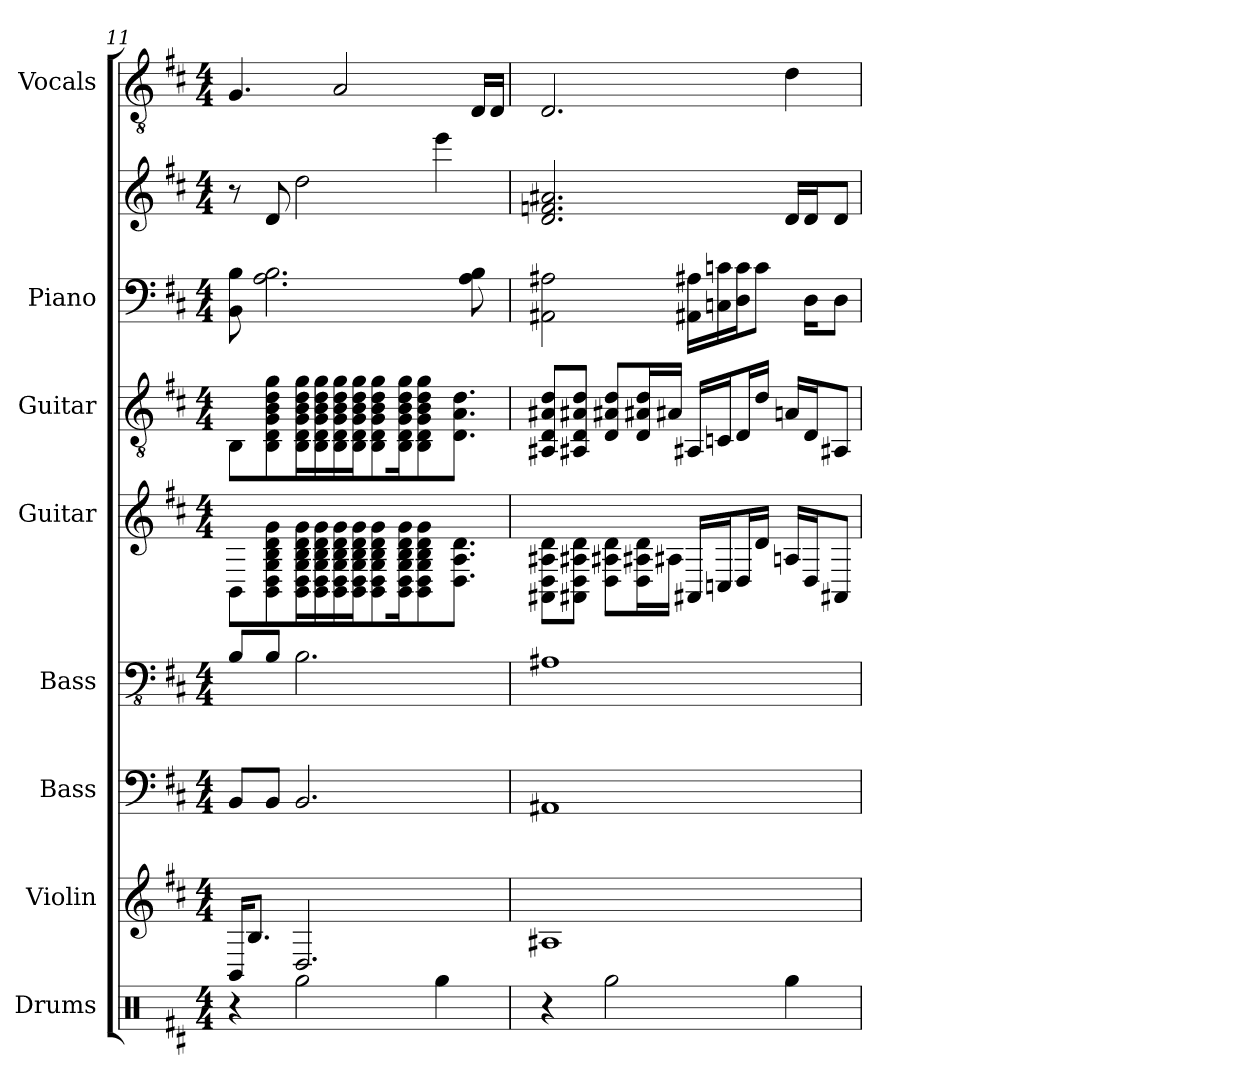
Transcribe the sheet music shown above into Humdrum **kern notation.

**kern	**kern	**kern	**kern	**kern	**kern	**kern	**kern	**kern
*part8	*part7	*part6	*part5	*part4	*part3	*part2	*part2	*part1
*staff9	*staff8	*staff7	*staff6	*staff5	*staff4	*staff3	*staff2	*staff1
*I"Drums	*I"Violin	*I"Bass	*I"Bass	*I"Guitar	*I"Guitar	*I"Piano	*	*I"Vocals
*clefX	*clefG2	*	*clefFv4	*	*clefGv2	*clefF4	*clefG2	*clefGv2
*k[f#c#]	*k[f#c#]	*k[f#c#]	*k[f#c#]	*k[f#c#]	*k[f#c#]	*k[f#c#]	*k[f#c#]	*k[f#c#]
*D:	*D:	*D:	*D:	*D:	*D:	*D:	*D:	*D:
*M4/4	*M4/4	*M4/4	*M4/4	*M4/4	*M4/4	*M4/4	*M4/4	*M4/4
=11	=11	=11	=11	=11	=11	=11	=11	=11
4r	16BB/KL	8BBL	8BB/L	8BBL	8BB/L	8BB 8B	8r	4.G
.	8.B/J	.	.	.	.	.	.	.
.	.	8BBJ	8BB/J	8g\ 8BB\ 8D\ 8G\ 8B\ 8d\J	8g/ 8BB/ 8D/ 8G/ 8B/ 8d/J	2.A 2.B	8d	.
2Rgg	2.D	2.BB	2.BB	16g\ 16BB\ 16D\ 16G\ 16B\ 16d\LL	16g\ 16BB\ 16D\ 16G\ 16B\ 16d\LL	.	2dd	.
.	.	.	.	16g\ 16BB\ 16D\ 16G\ 16B\ 16d\J	16g\ 16BB\ 16D\ 16G\ 16B\ 16d\J	.	.	.
.	.	.	.	16g\ 16BB\ 16D\ 16G\ 16B\ 16d\L	16g\ 16BB\ 16D\ 16G\ 16B\ 16d\L	.	.	2A
.	.	.	.	16g\ 16BB\ 16D\ 16G\ 16B\ 16d\JJ	16g\ 16BB\ 16D\ 16G\ 16B\ 16d\JJ	.	.	.
.	.	.	.	8g\ 8BB\ 8D\ 8G\ 8B\ 8d\L	8g\ 8BB\ 8D\ 8G\ 8B\ 8d\L	.	.	.
.	.	.	.	16g\ 16BB\ 16D\ 16G\ 16B\ 16d\K	16g\ 16BB\ 16D\ 16G\ 16B\ 16d\K	.	.	.
.	.	.	.	8g\ 8BB\ 8D\ 8G\ 8B\ 8d\J	8g\ 8BB\ 8D\ 8G\ 8B\ 8d\J	.	.	.
4Rgg	.	.	.	.	.	.	4eee	.
.	.	.	.	8.A 8.D 8.dJ	8.A 8.D 8.dJ	.	.	.
.	.	.	.	.	.	8A 8B	.	16D/LL
.	.	.	.	.	.	.	.	16D/JJ
=12	=12	=12	=12	=12	=12	=12	=12	=12
4r	1A#X	1AA#X	1AA#X	8d\ 8D\ 8A#X\ 8AA#X\L	8d/ 8D/ 8A#X/ 8AA#X/L	2AA#X 2A#X	2.d 2.f 2.a#X	2.D
.	.	.	.	8d\ 8D\ 8A#X\ 8AA#X\J	8d/ 8D/ 8A#X/ 8AA#X/J	.	.	.
2Rgg	.	.	.	8D\ 8A#X\ 8d\L	8D/ 8A#X/ 8d/L	.	.	.
.	.	.	.	16D\ 16A#X\ 16d\L	16D/ 16A#X/ 16d/L	.	.	.
.	.	.	.	16A#XJJ	16A#X/JJ	.	.	.
.	.	.	.	16AA#XLL	16AA#X/LL	16AA#X\ 16A#X\LL	.	.
.	.	.	.	16CJ	16C/J	16C\ 16c\J	.	.
.	.	.	.	16DL	16D/L	16D\ 16c\K	.	.
.	.	.	.	16dJJ	16d/JJ	8c\J	.	.
4Rgg	.	.	.	16ALL	16A/LL	.	16d/LL	4d
.	.	.	.	16DJ	16D/J	16D\KL	16d/J	.
.	.	.	.	8AA#XJ	8AA#X/J	8D\J	8d/J	.
=	=	=	=	=	=	=	=	=
*-	*-	*-	*-	*-	*-	*-	*-	*-
